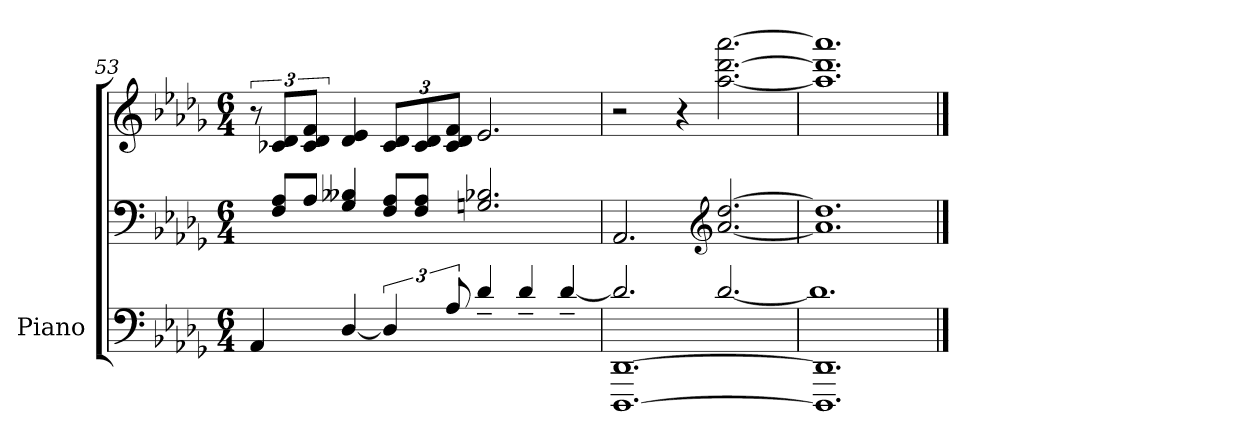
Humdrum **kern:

**kern	**kern	**kern
*part1	*part1	*part1
*staff3	*staff2	*staff1
*I"Piano	*	*
*I'Pno.	*	*
!!LO:PB:g=z
*clefF4	*clefF4	*clefG2
*k[b-e-a-d-g-]	*k[b-e-a-d-g-]	*k[b-e-a-d-g-]
*M6/4	*M6/4	*M6/4
*	*Xtuplet	*
=53	=53	=53
4AA-/	12ryy	12r
.	12F/ 12A-/L	12c-X/ 12d-/L
.	12A-/J	12c-/ 12d-/ 12f/J
[4D-/	4G-/ 4B--X/	4d-/ 4e-/
*	*	*Xbrackettup
6D-/]	12F/ 12A-/L	12c-/ 12d-/L
.	12F/ 12A-/J	12c-/ 12d-/
12A-/	12ryy	12c-/ 12d-/ 12f/J
4d-~>/	2.Gn/ 2.B-X/	2.e-/
4d-~>/	.	.
[4d-~>/	.	.
=54	=54	=54
*^	*	*
[1.DDD- [1.DD-	2.d-/]	2.AA-/	2r
.	.	.	4r
*	*	*clefG2	*
.	[2.d-/	[2.a-/ [2.dd-/	[2.aa-\ [2.ddd-\ [2.aaa-\
=55	=55	=55	=55
1.DDD-] 1.DD-]	1.d-]	1.a-] 1.dd-]	1.aa-] 1.ddd-] 1.aaa-]
*v	*v	*	*
==	==	==
*-	*-	*-
